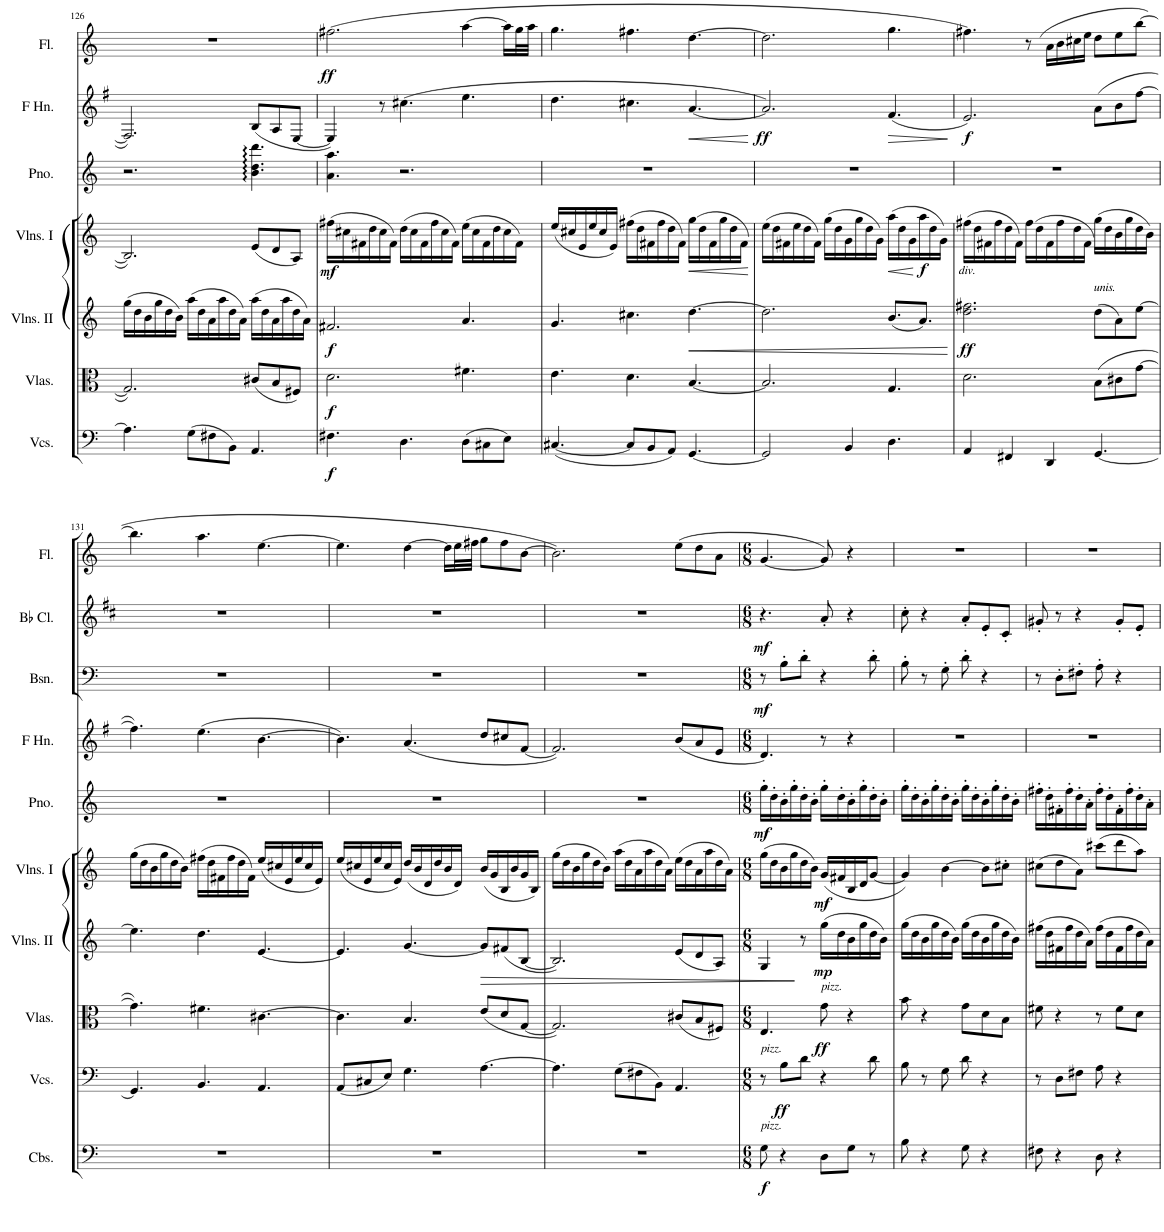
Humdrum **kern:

**kern	**dynam	**kern	**dynam	**kern	**dynam	**kern	**dynam	**kern	**dynam	**kern	**dynam	**kern	**dynam	**kern	**dynam	**kern	**dynam	**kern	**dynam
*part10	*part10	*part9	*part9	*part8	*part8	*part7	*part7	*part6	*part6	*part5	*part5	*part4	*part4	*part3	*part3	*part2	*part2	*part1	*part1
*staff10	*staff10	*staff9	*staff9	*staff8	*staff8	*staff7	*staff7	*staff6	*staff6	*staff5	*staff5	*staff4	*staff4	*staff3	*staff3	*staff2	*staff2	*staff1	*staff1
*I"Contrabasses	*	*I"Cellos	*	*I"Violas	*	*I"Violins II	*	*I"Violins I	*	*I"Piano	*	*I"2 Horn in F	*	*I"2 Bassoon	*	*I"2 Bb Clarinet	*	*I"2 Flute	*
*I'Cbs.	*	*	*	*I'Vlas.	*	*I'Vlns. II	*	*I'Vlns. I	*	*I'Pno.	*	*	*	*I'Bsn.	*	*I'Bb Cl.	*	*I'Fl.	*
!!LO:PB:g=z
*clefF4	*	*clefF4	*	*clefC3	*	*clefG2	*	*clefG2	*	*clefG2	*	*clefG2	*	*clefF4	*	*clefG2	*	*clefG2	*
*Trd7c12	*	*	*	*	*	*	*	*	*	*	*	*Trd4c7	*	*	*	*Trd1c2	*	*	*
*k[]	*	*k[]	*	*k[]	*	*k[]	*	*k[]	*	*k[]	*	*k[f#]	*	*k[]	*	*k[f#c#]	*	*k[]	*
*M9/8	*	*M9/8	*	*M9/8	*	*M9/8	*	*M9/8	*	*M9/8	*	*M9/8	*	*M9/8	*	*M9/8	*	*M9/8	*
=126	=126	=126	=126	=126	=126	=126	=126	=126	=126	=126	=126	=126	=126	=126	=126	=126	=126	=126	=126
8%9r	.	4.A\]	.	2.G/]	.	(16gg\LL	.	2.B/]	.	2.r	.	2.F#/]	.	8%9r	.	8%9r	.	8%9r	.
.	.	.	.	.	.	16dd\	.	.	.	.	.	.	.	.	.	.	.	.	.
.	.	.	.	.	.	16b\	.	.	.	.	.	.	.	.	.	.	.	.	.
.	.	.	.	.	.	16gg\	.	.	.	.	.	.	.	.	.	.	.	.	.
.	.	.	.	.	.	16dd\	.	.	.	.	.	.	.	.	.	.	.	.	.
.	.	.	.	.	.	16b\JJ)	.	.	.	.	.	.	.	.	.	.	.	.	.
.	.	(8G\L	.	.	.	(16aa\LL	.	.	.	.	.	.	.	.	.	.	.	.	.
.	.	.	.	.	.	16dd\	.	.	.	.	.	.	.	.	.	.	.	.	.
.	.	8F#X\	.	.	.	16a\	.	.	.	.	.	.	.	.	.	.	.	.	.
.	.	.	.	.	.	16aa\	.	.	.	.	.	.	.	.	.	.	.	.	.
.	.	8BB\J)	.	.	.	16dd\	.	.	.	.	.	.	.	.	.	.	.	.	.
.	.	.	.	.	.	16a\JJ)	.	.	.	.	.	.	.	.	.	.	.	.	.
.	.	4.AA/	.	(8c#X/L	.	(16aa\LL	.	(8e/L	.	4.b\ 4.dd\ 4.ddd\	.	(8B/L	.	.	.	.	.	.	.
.	.	.	.	.	.	16dd\	.	.	.	.	.	.	.	.	.	.	.	.	.
.	.	.	.	8B/	.	16a\	.	8d/	.	.	.	8A/	.	.	.	.	.	.	.
.	.	.	.	.	.	16aa\	.	.	.	.	.	.	.	.	.	.	.	.	.
.	.	.	.	8F#X/J)	.	16dd\	.	8A/J)	.	.	.	[8E/J	.	.	.	.	.	.	.
.	.	.	.	.	.	16a\JJ)	.	.	.	.	.	.	.	.	.	.	.	.	.
=127	=127	=127	=127	=127	=127	=127	=127	=127	=127	=127	=127	=127	=127	=127	=127	=127	=127	=127	=127
!	!	!	!LO:DY:b	!	!LO:DY:b	!	!LO:DY:b	!	!LO:DY:b	!	!	!	!	!	!	!	!	!	!LO:DY:b
8%9r	.	4.F#X\	f	2.d\	f	2.f#X/	f	(16ff#X\LL	mf	4.a\ 4.aa\	.	4E/])	.	8%9r	.	8%9r	.	(2.ff#X\	ff
.	.	.	.	.	.	.	.	16cc#X\	.	.	.	.	.	.	.	.	.	.	.
.	.	.	.	.	.	.	.	16f#X\	.	.	.	.	.	.	.	.	.	.	.
.	.	.	.	.	.	.	.	16dd\	.	.	.	.	.	.	.	.	.	.	.
.	.	.	.	.	.	.	.	16cc#\	.	.	.	8r	.	.	.	.	.	.	.
.	.	.	.	.	.	.	.	16f#\JJ)	.	.	.	.	.	.	.	.	.	.	.
.	.	4.D\	.	.	.	.	.	(16dd\LL	.	2.r	.	(4.cc#X\	.	.	.	.	.	.	.
.	.	.	.	.	.	.	.	16cc#\	.	.	.	.	.	.	.	.	.	.	.
.	.	.	.	.	.	.	.	16f#\	.	.	.	.	.	.	.	.	.	.	.
.	.	.	.	.	.	.	.	16ff#\	.	.	.	.	.	.	.	.	.	.	.
.	.	.	.	.	.	.	.	16cc#\	.	.	.	.	.	.	.	.	.	.	.
.	.	.	.	.	.	.	.	16f#\JJ)	.	.	.	.	.	.	.	.	.	.	.
.	.	(8D\L	.	4.f#X\	.	4.a/	.	(16ee\LL	.	.	.	4.ee\	.	.	.	.	.	[4aa\	.
.	.	.	.	.	.	.	.	16cc#\	.	.	.	.	.	.	.	.	.	.	.
.	.	8C#X\	.	.	.	.	.	16f#\	.	.	.	.	.	.	.	.	.	.	.
.	.	.	.	.	.	.	.	16dd\	.	.	.	.	.	.	.	.	.	.	.
.	.	8E\J)	.	.	.	.	.	16cc#\	.	.	.	.	.	.	.	.	.	16aa\LL]	.
.	.	.	.	.	.	.	.	16f#\JJ)	.	.	.	.	.	.	.	.	.	32gg\L	.
.	.	.	.	.	.	.	.	.	.	.	.	.	.	.	.	.	.	32aa\JJJ	.
=128	=128	=128	=128	=128	=128	=128	=128	=128	=128	=128	=128	=128	=128	=128	=128	=128	=128	=128	=128
8%9r	.	([4.C#X/	.	4.e\	.	4.g/	.	(16ee/LL	.	8%9r	.	4.dd\	.	8%9r	.	8%9r	.	4.gg\	.
.	.	.	.	.	.	.	.	16cc#X/	.	.	.	.	.	.	.	.	.	.	.
.	.	.	.	.	.	.	.	16e/	.	.	.	.	.	.	.	.	.	.	.
.	.	.	.	.	.	.	.	16ee/	.	.	.	.	.	.	.	.	.	.	.
.	.	.	.	.	.	.	.	16cc#/	.	.	.	.	.	.	.	.	.	.	.
.	.	.	.	.	.	.	.	16e/JJ)	.	.	.	.	.	.	.	.	.	.	.
.	.	8C#/L]	.	4.d\	.	4.cc#X\	.	(16ff#X\LL	.	.	.	4.cc#X\	.	.	.	.	.	4.ff#X\	.
.	.	.	.	.	.	.	.	16dd\	.	.	.	.	.	.	.	.	.	.	.
.	.	8BB/	.	.	.	.	.	16f#X\	.	.	.	.	.	.	.	.	.	.	.
.	.	.	.	.	.	.	.	16ff#\	.	.	.	.	.	.	.	.	.	.	.
.	.	8AA/J)	.	.	.	.	.	16dd\	.	.	.	.	.	.	.	.	.	.	.
.	.	.	.	.	.	.	.	16f#\JJ)	.	.	.	.	.	.	.	.	.	.	.
!	!	!	!	!	!	!	!LO:HP:b	!	!LO:HP:b	!	!	!	!LO:HP:b	!	!	!	!	!	!
.	.	[4.GG/	.	[4.B/	.	[4.dd\	<	(16gg\LL	<	.	.	[4.a/	<	.	.	.	.	[4.dd\	.
.	.	.	.	.	.	.	.	16dd\	.	.	.	.	.	.	.	.	.	.	.
.	.	.	.	.	.	.	.	16f#\	.	.	.	.	.	.	.	.	.	.	.
.	.	.	.	.	.	.	.	16gg\	.	.	.	.	.	.	.	.	.	.	.
.	.	.	.	.	.	.	.	16dd\	.	.	.	.	.	.	.	.	.	.	.
.	.	.	.	.	.	.	.	16f#\JJ)	.	.	.	.	.	.	.	.	.	.	.
.	.	.	.	.	.	.	.	.	[	.	.	.	[	.	.	.	.	.	.
=129	=129	=129	=129	=129	=129	=129	=129	=129	=129	=129	=129	=129	=129	=129	=129	=129	=129	=129	=129
!	!	!	!	!	!	!	!	!	!	!	!	!	!LO:DY:b	!	!	!	!	!	!
8%9r	.	2GG/]	.	2.B/]	.	2.dd\]	.	(16ee\LL	.	8%9r	.	2.a/])	ff	8%9r	.	8%9r	.	2.dd\]	.
.	.	.	.	.	.	.	.	16dd\	.	.	.	.	.	.	.	.	.	.	.
.	.	.	.	.	.	.	.	16f#X\	.	.	.	.	.	.	.	.	.	.	.
.	.	.	.	.	.	.	.	16ee\	.	.	.	.	.	.	.	.	.	.	.
.	.	.	.	.	.	.	.	16dd\	.	.	.	.	.	.	.	.	.	.	.
.	.	.	.	.	.	.	.	16f#\JJ)	.	.	.	.	.	.	.	.	.	.	.
.	.	.	.	.	.	.	.	(16gg\LL	.	.	.	.	.	.	.	.	.	.	.
.	.	.	.	.	.	.	.	16dd\	.	.	.	.	.	.	.	.	.	.	.
.	.	4BB/	.	.	.	.	.	16g\	.	.	.	.	.	.	.	.	.	.	.
.	.	.	.	.	.	.	.	16gg\	.	.	.	.	.	.	.	.	.	.	.
.	.	.	.	.	.	.	.	16dd\	.	.	.	.	.	.	.	.	.	.	.
.	.	.	.	.	.	.	.	16g\JJ)	.	.	.	.	.	.	.	.	.	.	.
!	!	!	!	!	!	!	!	!	!LO:HP:b	!	!	!	!LO:HP:b	!	!	!	!	!	!
.	.	4.D\	.	4.G/	.	(8.b/L	.	(16aa\LL	<	.	.	(4.f#/	>	.	.	.	.	4.gg\	.
.	.	.	.	.	.	.	.	16dd\	.	.	.	.	.	.	.	.	.	.	.
.	.	.	.	.	.	.	.	16g\	.	.	.	.	.	.	.	.	.	.	.
!	!	!	!	!	!	!	!	!	!LO:DY:n=1:b	!	!	!	!	!	!	!	!	!	!
.	.	.	.	.	.	8.a/J)	.	16aa\	[ f	.	.	.	.	.	.	.	.	.	.
.	.	.	.	.	.	.	.	16dd\	.	.	.	.	.	.	.	.	.	.	.
.	.	.	.	.	.	.	.	16g\JJ)	.	.	.	.	.	.	.	.	.	.	.
.	.	.	.	.	.	.	[	.	.	.	.	.	]	.	.	.	.	.	.
=130	=130	=130	=130	=130	=130	=130	=130	=130	=130	=130	=130	=130	=130	=130	=130	=130	=130	=130	=130
!	!	!	!	!	!	!LO:TX:a:i:t=div.	!	!	!	!	!	!	!	!	!	!	!	!	!
!	!	!	!	!	!	!	!LO:DY:b	!	!	!	!	!	!LO:DY:b	!	!	!	!	!	!
8%9r	.	4AA/	.	2.d\	.	2.dd\ 2.ff#X\	ff	(16ff#X\LL	.	8%9r	.	2.e/)	f	8%9r	.	8%9r	.	4.ff#X\)	.
.	.	.	.	.	.	.	.	16dd\	.	.	.	.	.	.	.	.	.	.	.
.	.	.	.	.	.	.	.	16f#X\	.	.	.	.	.	.	.	.	.	.	.
.	.	.	.	.	.	.	.	16ff#\	.	.	.	.	.	.	.	.	.	.	.
.	.	4FF#X/	.	.	.	.	.	16dd\	.	.	.	.	.	.	.	.	.	.	.
.	.	.	.	.	.	.	.	16f#\JJ)	.	.	.	.	.	.	.	.	.	.	.
.	.	.	.	.	.	.	.	(16ff#\LL	.	.	.	.	.	.	.	.	.	8r	.
.	.	.	.	.	.	.	.	16dd\	.	.	.	.	.	.	.	.	.	.	.
.	.	4DD/	.	.	.	.	.	16f#\	.	.	.	.	.	.	.	.	.	(16a\LL	.
.	.	.	.	.	.	.	.	16ff#\	.	.	.	.	.	.	.	.	.	16b\	.
.	.	.	.	.	.	.	.	16dd\	.	.	.	.	.	.	.	.	.	16cc#X\	.
.	.	.	.	.	.	.	.	16f#\JJ)	.	.	.	.	.	.	.	.	.	16ee\JJ	.
!	!	!	!	!	!	!LO:TX:a:i:t=unis.	!	!	!	!	!	!	!	!	!	!	!	!	!
.	.	[4.GG/	.	(8B\L	.	(8dd\L	.	(16gg\LL	.	.	.	(8a\L	.	.	.	.	.	8dd\L	.
.	.	.	.	.	.	.	.	16dd\	.	.	.	.	.	.	.	.	.	.	.
.	.	.	.	8c#X\	.	8a\)	.	16b\	.	.	.	8b\	.	.	.	.	.	8ee\	.
.	.	.	.	.	.	.	.	16gg\	.	.	.	.	.	.	.	.	.	.	.
.	.	.	.	[8g\J	.	[8ee\J	.	16dd\	.	.	.	[8ff#\J	.	.	.	.	.	[8bb\J	.
.	.	.	.	.	.	.	.	16b\JJ)	.	.	.	.	.	.	.	.	.	.	.
!!LO:LB:g=z
=131	=131	=131	=131	=131	=131	=131	=131	=131	=131	=131	=131	=131	=131	=131	=131	=131	=131	=131	=131
8%9r	.	4.GG/]	.	4.g\])	.	4.ee\]	.	(16gg\LL	.	8%9r	.	4.ff#\])	.	8%9r	.	8%9r	.	4.bb\]	.
.	.	.	.	.	.	.	.	16dd\	.	.	.	.	.	.	.	.	.	.	.
.	.	.	.	.	.	.	.	16b\	.	.	.	.	.	.	.	.	.	.	.
.	.	.	.	.	.	.	.	16gg\	.	.	.	.	.	.	.	.	.	.	.
.	.	.	.	.	.	.	.	16dd\	.	.	.	.	.	.	.	.	.	.	.
.	.	.	.	.	.	.	.	16b\JJ)	.	.	.	.	.	.	.	.	.	.	.
.	.	4.BB/	.	4.f#X\	.	4.dd\	.	(16ff#X\LL	.	.	.	(4.ee\	.	.	.	.	.	4.aa\	.
.	.	.	.	.	.	.	.	16dd\	.	.	.	.	.	.	.	.	.	.	.
.	.	.	.	.	.	.	.	16f#X\	.	.	.	.	.	.	.	.	.	.	.
.	.	.	.	.	.	.	.	16ff#\	.	.	.	.	.	.	.	.	.	.	.
.	.	.	.	.	.	.	.	16dd\	.	.	.	.	.	.	.	.	.	.	.
.	.	.	.	.	.	.	.	16f#\JJ)	.	.	.	.	.	.	.	.	.	.	.
.	.	4.AA/	.	[4.c#X\	.	[4.e/	.	(16ee/LL	.	.	.	[4.b\	.	.	.	.	.	[4.ee\	.
.	.	.	.	.	.	.	.	16cc#X/	.	.	.	.	.	.	.	.	.	.	.
.	.	.	.	.	.	.	.	16e/	.	.	.	.	.	.	.	.	.	.	.
.	.	.	.	.	.	.	.	16ee/	.	.	.	.	.	.	.	.	.	.	.
.	.	.	.	.	.	.	.	16cc#/	.	.	.	.	.	.	.	.	.	.	.
.	.	.	.	.	.	.	.	16e/JJ)	.	.	.	.	.	.	.	.	.	.	.
=132	=132	=132	=132	=132	=132	=132	=132	=132	=132	=132	=132	=132	=132	=132	=132	=132	=132	=132	=132
8%9r	.	(8AA/L	.	4.c#\]	.	4.e/]	.	(16ee/LL	.	8%9r	.	4.b\])	.	8%9r	.	8%9r	.	4.ee\]	.
.	.	.	.	.	.	.	.	16cc#X/	.	.	.	.	.	.	.	.	.	.	.
.	.	8C#X/	.	.	.	.	.	16e/	.	.	.	.	.	.	.	.	.	.	.
.	.	.	.	.	.	.	.	16ee/	.	.	.	.	.	.	.	.	.	.	.
.	.	8E/J)	.	.	.	.	.	16cc#/	.	.	.	.	.	.	.	.	.	.	.
.	.	.	.	.	.	.	.	16e/JJ)	.	.	.	.	.	.	.	.	.	.	.
.	.	4.G\	.	4.B/	.	[4.g/	.	(16dd/LL	.	.	.	(4.a/	.	.	.	.	.	[4dd\	.
.	.	.	.	.	.	.	.	16b/	.	.	.	.	.	.	.	.	.	.	.
.	.	.	.	.	.	.	.	16d/	.	.	.	.	.	.	.	.	.	.	.
.	.	.	.	.	.	.	.	16dd/	.	.	.	.	.	.	.	.	.	.	.
.	.	.	.	.	.	.	.	16b/	.	.	.	.	.	.	.	.	.	16dd\LL]	.
.	.	.	.	.	.	.	.	16d/JJ)	.	.	.	.	.	.	.	.	.	32ee\L	.
.	.	.	.	.	.	.	.	.	.	.	.	.	.	.	.	.	.	32ff#X\JJJ	.
!	!	!	!	!	!	!	!LO:HP:b	!	!	!	!	!	!	!	!	!	!	!	!
.	.	[4.A\	.	(8e/L	.	8g/L]	>	(16b/LL	.	.	.	8dd/L	.	.	.	.	.	8gg\L	.
.	.	.	.	.	.	.	.	16g/	.	.	.	.	.	.	.	.	.	.	.
.	.	.	.	8d/	.	(8f#X/	.	16B/	.	.	.	8cc#X/	.	.	.	.	.	8ff#\	.
.	.	.	.	.	.	.	.	16b/	.	.	.	.	.	.	.	.	.	.	.
.	.	.	.	[8G/J	.	[8B/J	.	16g/	.	.	.	[8f#/J	.	.	.	.	.	[8b\J	.
.	.	.	.	.	.	.	.	16B/JJ)	.	.	.	.	.	.	.	.	.	.	.
=133	=133	=133	=133	=133	=133	=133	=133	=133	=133	=133	=133	=133	=133	=133	=133	=133	=133	=133	=133
8%9r	.	4.A\]	.	2.G/])	.	2.B/])	.	(16gg\LL	.	8%9r	.	2.f#/])	.	8%9r	.	8%9r	.	2.b\])	.
.	.	.	.	.	.	.	.	16dd\	.	.	.	.	.	.	.	.	.	.	.
.	.	.	.	.	.	.	.	16b\	.	.	.	.	.	.	.	.	.	.	.
.	.	.	.	.	.	.	.	16gg\	.	.	.	.	.	.	.	.	.	.	.
.	.	.	.	.	.	.	.	16dd\	.	.	.	.	.	.	.	.	.	.	.
.	.	.	.	.	.	.	.	16b\JJ)	.	.	.	.	.	.	.	.	.	.	.
.	.	(8G\L	.	.	.	.	.	(16aa\LL	.	.	.	.	.	.	.	.	.	.	.
.	.	.	.	.	.	.	.	16dd\	.	.	.	.	.	.	.	.	.	.	.
.	.	8F#X\	.	.	.	.	.	16a\	.	.	.	.	.	.	.	.	.	.	.
.	.	.	.	.	.	.	.	16aa\	.	.	.	.	.	.	.	.	.	.	.
.	.	8BB\J)	.	.	.	.	.	16dd\	.	.	.	.	.	.	.	.	.	.	.
.	.	.	.	.	.	.	.	16a\JJ)	.	.	.	.	.	.	.	.	.	.	.
.	.	4.AA/	.	(8c#X/L	.	(8e/L	.	(16ee\LL	.	.	.	(8b/L	.	.	.	.	.	(8ee\L	.
.	.	.	.	.	.	.	.	16dd\	.	.	.	.	.	.	.	.	.	.	.
.	.	.	.	8B/	.	8d/	.	16a\	.	.	.	8a/	.	.	.	.	.	8dd\	.
.	.	.	.	.	.	.	.	16aa\	.	.	.	.	.	.	.	.	.	.	.
.	.	.	.	8F#X/J)	.	8A/J)	.	16dd\	.	.	.	8e/J	.	.	.	.	.	8a\J	.
.	.	.	.	.	.	.	.	16a\JJ)	.	.	.	.	.	.	.	.	.	.	.
=134	=134	=134	=134	=134	=134	=134	=134	=134	=134	=134	=134	=134	=134	=134	=134	=134	=134	=134	=134
*M6/8	*	*M6/8	*	*M6/8	*	*M6/8	*	*M6/8	*	*M6/8	*	*M6/8	*	*M6/8	*	*M6/8	*	*M6/8	*
!	!	!LO:TX:a:i:t=pizz.	!	!	!	!	!	!	!	!	!	!	!	!	!	!	!	!	!
!LO:TX:a:i:t=pizz.	!	!	!	!	!	!	!	!	!	!	!	!	!	!	!	!	!	!	!
!	!LO:DY:b	!	!	!	!	!	!	!	!	!	!LO:DY:b	!	!	!	!LO:DY:b	!	!LO:DY:b	!	!
8G\	f	8r	.	4.E/	.	4G/	.	(16gg\LL	.	16gg'\LL	mf	4.d/)	.	8r	mf	4.r	mf	[4.g/	.
.	.	.	.	.	.	.	.	16dd\	.	16dd'\	.	.	.	.	.	.	.	.	.
!	!	!	!LO:DY:b	!	!	!	!	!	!	!	!	!	!	!	!	!	!	!	!
4r	.	8B\L	ff	.	.	.	.	16b\	.	16b'\	.	.	.	8B'\L	.	.	.	.	.
.	.	.	.	.	.	.	.	16gg\	.	16gg'\	.	.	.	.	.	.	.	.	.
.	.	8d\J	.	.	.	8r	]	16dd\	.	16dd'\	.	.	.	8d'\J	.	.	.	.	.
.	.	.	.	.	.	.	.	16b\JJ)	.	16b'\JJ	.	.	.	.	.	.	.	.	.
!	!	!	!	!LO:TX:a:i:t=pizz.	!	!	!	!	!	!	!	!	!	!	!	!	!	!	!
!	!	!	!	!	!LO:DY:b	!	!LO:DY:b	!	!LO:DY:b	!	!	!	!	!	!	!	!	!	!
8D\L	.	4r	.	8g\	ff	(16gg\LL	mp	(16g/LL	mf	16gg'\LL	.	8r	.	4r	.	8a'/	.	8g/])	.
.	.	.	.	.	.	16dd\	.	16f#X/	.	16dd'\	.	.	.	.	.	.	.	.	.
8G\J	.	.	.	4r	.	16b\	.	16B/	.	16b'\	.	4r	.	.	.	4r	.	4r	.
.	.	.	.	.	.	16gg\	.	16d/J	.	16gg'\	.	.	.	.	.	.	.	.	.
8r	.	8d\	.	.	.	16dd\	.	[8g/J	.	16dd'\	.	.	.	8d'\	.	.	.	.	.
.	.	.	.	.	.	16b\JJ)	.	.	.	16b'\JJ	.	.	.	.	.	.	.	.	.
=135	=135	=135	=135	=135	=135	=135	=135	=135	=135	=135	=135	=135	=135	=135	=135	=135	=135	=135	=135
8B\	.	8B\	.	8b\	.	(16gg\LL	.	4g/])	.	16gg'\LL	.	2.r	.	8B'\	.	8cc#'\	.	2.r	.
.	.	.	.	.	.	16dd\	.	.	.	16dd'\	.	.	.	.	.	.	.	.	.
4r	.	8r	.	4r	.	16b\	.	.	.	16b'\	.	.	.	8r	.	4r	.	.	.
.	.	.	.	.	.	16gg\	.	.	.	16gg'\	.	.	.	.	.	.	.	.	.
.	.	8G\	.	.	.	16dd\	.	[4b\	.	16dd'\	.	.	.	8G'\	.	.	.	.	.
.	.	.	.	.	.	16b\JJ)	.	.	.	16b'\JJ	.	.	.	.	.	.	.	.	.
8G\	.	8d\	.	8g\L	.	(16gg\LL	.	.	.	16gg'\LL	.	.	.	8d'\	.	8a'/L	.	.	.
.	.	.	.	.	.	16dd\	.	.	.	16dd'\	.	.	.	.	.	.	.	.	.
4r	.	4r	.	8d\	.	16b\	.	8b\L]	.	16b'\	.	.	.	4r	.	8e'/	.	.	.
.	.	.	.	.	.	16gg\	.	.	.	16gg'\	.	.	.	.	.	.	.	.	.
.	.	.	.	8B\J	.	16dd\	.	8cc#X'\J	.	16dd'\	.	.	.	.	.	8c#'/J	.	.	.
.	.	.	.	.	.	16b\JJ)	.	.	.	16b'\JJ	.	.	.	.	.	.	.	.	.
=136	=136	=136	=136	=136	=136	=136	=136	=136	=136	=136	=136	=136	=136	=136	=136	=136	=136	=136	=136
8F#X\	.	8r	.	8f#X\	.	(16ff#X\LL	.	(8cc#X\L	.	16ff#X'\LL	.	2.r	.	8r	.	8g#X'/	.	2.r	.
.	.	.	.	.	.	16dd\	.	.	.	16dd'\	.	.	.	.	.	.	.	.	.
4r	.	8D\L	.	4r	.	16f#X\	.	8dd\	.	16f#X'\	.	.	.	8D'\L	.	8r	.	.	.
.	.	.	.	.	.	16ff#\	.	.	.	16ff#'\	.	.	.	.	.	.	.	.	.
.	.	8F#X\J	.	.	.	16dd\	.	8a\J)	.	16dd'\	.	.	.	8F#X'\J	.	4r	.	.	.
.	.	.	.	.	.	16a\JJ)	.	.	.	16a'\JJ	.	.	.	.	.	.	.	.	.
8D\	.	8A\	.	8r	.	(16ff#\LL	.	(8ccc#X\L	.	16ff#'\LL	.	.	.	8A'\	.	.	.	.	.
.	.	.	.	.	.	16dd\	.	.	.	16dd'\	.	.	.	.	.	.	.	.	.
4r	.	4r	.	8f#\L	.	16f#\	.	8ddd\	.	16f#'\	.	.	.	4r	.	8g#'/L	.	.	.
.	.	.	.	.	.	16ff#\	.	.	.	16ff#'\	.	.	.	.	.	.	.	.	.
.	.	.	.	8d\J	.	16dd\	.	8aa\J)	.	16dd'\	.	.	.	.	.	8e'/J	.	.	.
.	.	.	.	.	.	16a\JJ)	.	.	.	16a'\JJ	.	.	.	.	.	.	.	.	.
=	=	=	=	=	=	=	=	=	=	=	=	=	=	=	=	=	=	=	=
*-	*-	*-	*-	*-	*-	*-	*-	*-	*-	*-	*-	*-	*-	*-	*-	*-	*-	*-	*-
